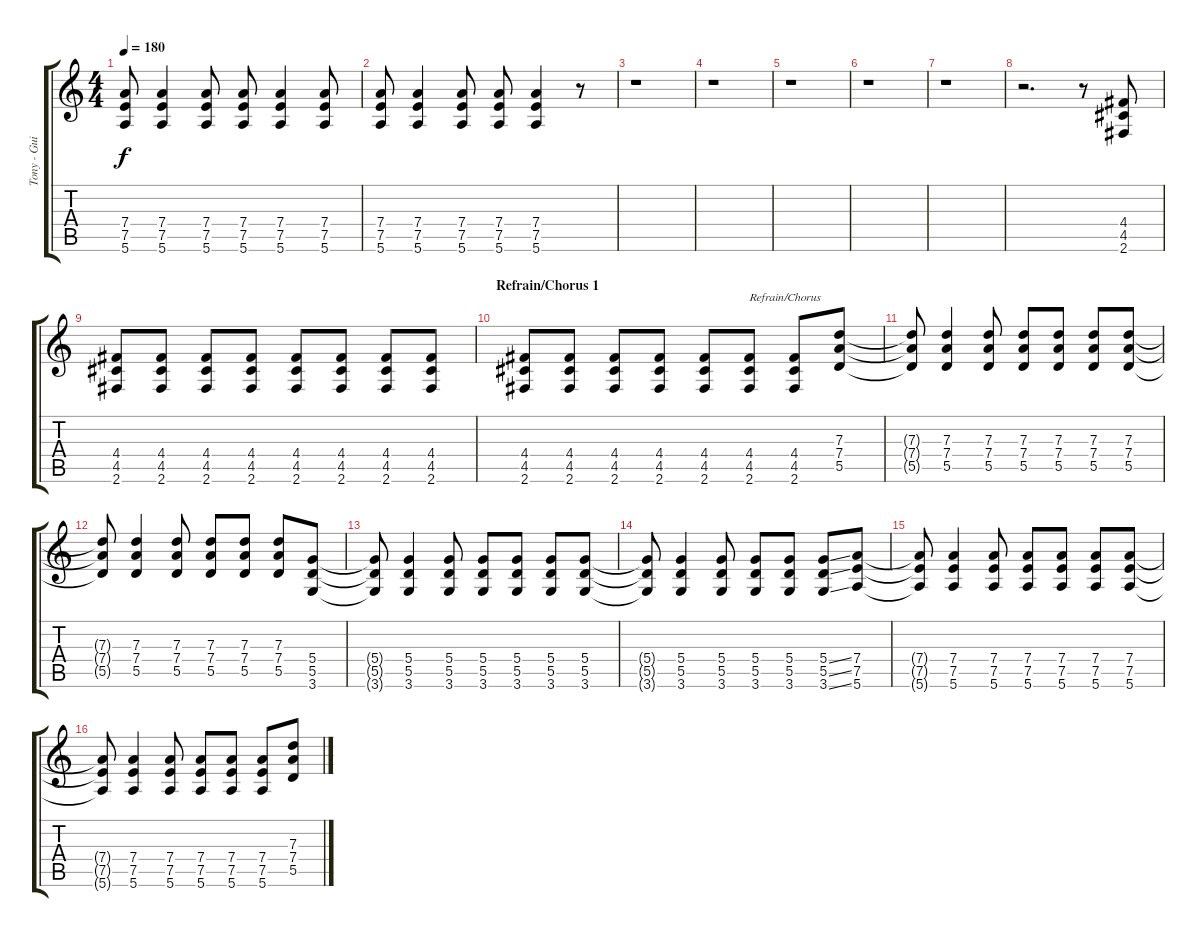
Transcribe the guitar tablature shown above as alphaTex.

\track ("Tony - Guitare 1/Guitar 1" "Tony - Gui") {instrument distortionguitar}
\staff {score tabs}
\tuning (E4 B3 G3 D3 A2 E2) {hide}
\ts (4 4)
\tempo 180
\clef g2
\ks c
(7.4 7.5 5.6).8{dy f} (7.4 7.5 5.6).4 (7.4 7.5 5.6).8 (7.4 7.5 5.6).8 (7.4 7.5 5.6).4 (7.4 7.5 5.6).8 |
(7.4 7.5 5.6).8 (7.4 7.5 5.6).4 (7.4 7.5 5.6).8 (7.4 7.5 5.6).8 (7.4 7.5 5.6).4 r.8 |
r.1 |
r.1 |
r.1 |
r.1 |
r.1 |
r.2{d} r.8 (4.4 4.5 2.6).8 |
(4.4 4.5 2.6).8 (4.4 4.5 2.6).8 (4.4 4.5 2.6).8 (4.4 4.5 2.6).8 (4.4 4.5 2.6).8 (4.4 4.5 2.6).8 (4.4 4.5 2.6).8 (4.4 4.5 2.6).8 |
\section ("" "Refrain/Chorus 1")
(4.4 4.5 2.6).8 (4.4 4.5 2.6).8 (4.4 4.5 2.6).8 (4.4 4.5 2.6).8 (4.4 4.5 2.6).8 (4.4 4.5 2.6).8{txt "Refrain/Chorus"} (4.4 4.5 2.6).8 (7.3 7.4 5.5).8 |
(7.3{t} 7.4{t} 5.5{t}).8 (7.3 7.4 5.5).4 (7.3 7.4 5.5).8 (7.3 7.4 5.5).8 (7.3 7.4 5.5).8 (7.3 7.4 5.5).8 (7.3 7.4 5.5).8 |
(7.3{t} 7.4{t} 5.5{t}).8 (7.3 7.4 5.5).4 (7.3 7.4 5.5).8 (7.3 7.4 5.5).8 (7.3 7.4 5.5).8 (7.3 7.4 5.5).8 (5.4 5.5 3.6).8 |
(5.4{t} 5.5{t} 3.6{t}).8 (5.4 5.5 3.6).4 (5.4 5.5 3.6).8 (5.4 5.5 3.6).8 (5.4 5.5 3.6).8 (5.4 5.5 3.6).8 (5.4 5.5 3.6).8 |
(5.4{t} 5.5{t} 3.6{t}).8 (5.4 5.5 3.6).4 (5.4 5.5 3.6).8 (5.4 5.5 3.6).8 (5.4 5.5 3.6).8 (5.4{ss} 5.5{ss} 3.6{ss}).8 (7.4 7.5 5.6).8 |
(7.4{t} 7.5{t} 5.6{t}).8 (7.4 7.5 5.6).4 (7.4 7.5 5.6).8 (7.4 7.5 5.6).8 (7.4 7.5 5.6).8 (7.4 7.5 5.6).8 (7.4 7.5 5.6).8 |
(7.4{t} 7.5{t} 5.6{t}).8 (7.4 7.5 5.6).4 (7.4 7.5 5.6).8 (7.4 7.5 5.6).8 (7.4 7.5 5.6).8 (7.4 7.5 5.6).8 (7.3 7.4 5.5).8
